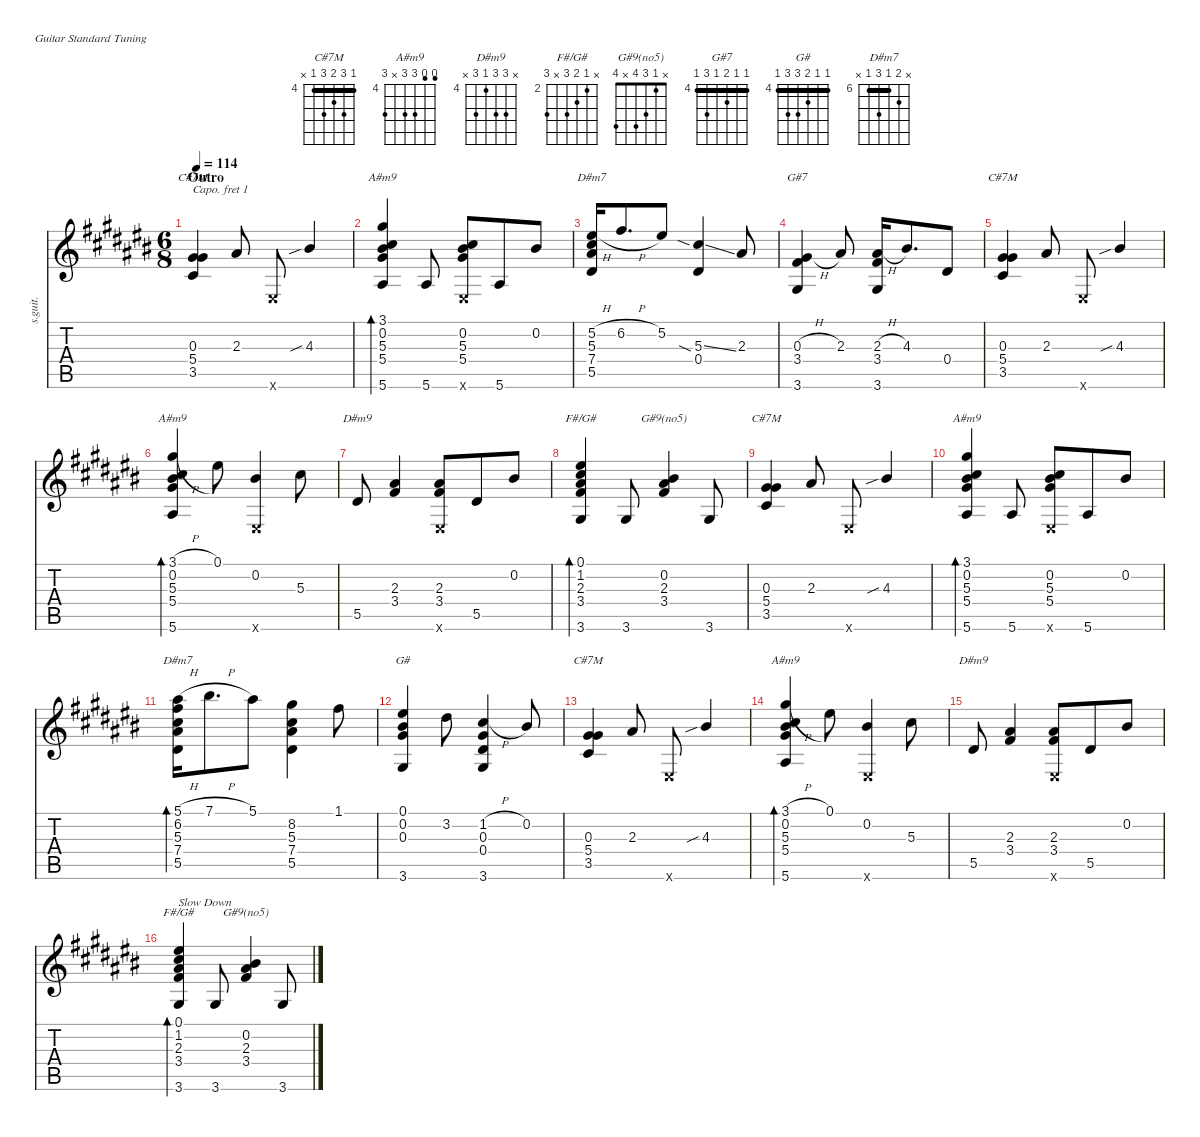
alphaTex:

\defaultSystemsLayout 4
\hideDynamics
\bracketExtendMode nobrackets
\otherSystemsTrackNameOrientation horizontal
\track ("Steel Guitar" "s.guit.") {instrument acousticguitarsteel}
\staff {score tabs}
\capo 1
\tuning (E4 B3 G3 D3 A2 E2)
\chord ("C#7M" 4 6 5 6 4 x) {firstfret 4 showfingering false barre 4}
\chord ("A#m9" 3 3 6 6 x 6) {firstfret 4 showfingering false}
\chord ("D#m9" x 6 6 4 6 x) {firstfret 4 showfingering false}
\chord ("F#/G#" x 2 3 4 x 4) {firstfret 2 showfingering false}
\chord ("G#9(no5)" x 1 3 4 x 4) {showfingering false}
\chord ("G#7" 4 4 5 4 6 4) {firstfret 4 showfingering false barre (4 4 4)}
\chord ("G#" 4 4 5 6 6 4) {firstfret 4 showfingering false barre (4 4)}
\chord ("D#m7" x 7 6 8 6 x) {firstfret 6 showfingering false barre 6}
\ts (6 8)
\section ("" "Outro")
\tempo 114
\clef g2
\ks c#
(3.5{acc #} 5.4{acc #} 0.3{acc #}).4{ch "C#7M" dy mf beam Up} 2.3{acc #}.8{beam Up} 0.6{x acc #}.8{beam Up} 4.3{sib acc #}.4{beam Up} |
(5.6{acc #} 5.4{acc #} 5.3{acc #} 0.2{acc #} 3.1{acc #}).4{bd 30 ch "A#m9" beam Up} 5.6{acc #}.8{beam Up} (0.6{x acc #} 5.4{acc #} 5.3{acc #} 0.2{acc #}).8{beam Up} 5.6{acc #}.8{beam Up} 0.2{acc #}.8{beam Up} |
(5.5{acc #} 7.4{acc #} 5.3{acc #} 5.2{h acc #}).16{ch "D#m7" beam Up} 6.2{h acc #}.8{d beam Up} 5.2{acc #}.8{beam Up} (0.4{acc #} 5.3{sia ss acc #}).4{beam Up} 2.3{acc #}.8{beam Up} |
(3.6{acc #} 3.4{acc #} 0.3{h acc #}).4{ch "G#7" beam Up} 2.3{acc #}.8{beam Up} (2.3{h acc #} 3.4{acc #} 3.6{acc #}).16{beam Up} 4.3{acc #}.8{d beam Up} 0.4{acc #}.8{beam Up} |
(3.5{acc #} 5.4{acc #} 0.3{acc #}).4{ch "C#7M" beam Up} 2.3{acc #}.8{beam Up} 0.6{x acc #}.8{beam Up} 4.3{sib acc #}.4{beam Up} |
(5.6{acc #} 5.4{acc #} 5.3{acc #} 0.2{acc #} 3.1{h acc #}).4{bd 30 ch "A#m9" beam Up} 0.1{acc #}.8{beam Down} (0.2{acc #} 0.6{x acc #}).4{beam Up} 5.3{acc #}.8{beam Down} |
5.5{acc #}.8{ch "D#m9" beam Up} (3.4{acc #} 2.3{acc #}).4{beam Up} (0.6{x acc #} 3.4{acc #} 2.3{acc #}).8{beam Up} 5.5{acc #}.8{beam Up} 0.2{acc #}.8{beam Up} |
(3.6{acc #} 3.4{acc #} 2.3{acc #} 1.2{acc #} 0.1{acc #}).4{bd 30 ch "F#/G#" beam Up} 3.6{acc #}.8{beam Up} (3.4{acc #} 2.3{acc #} 0.2{acc #}).4{ch "G#9(no5)" beam Up} 3.6{acc #}.8{beam Up} |
(3.5{acc #} 5.4{acc #} 0.3{acc #}).4{ch "C#7M" beam Up} 2.3{acc #}.8{beam Up} 0.6{x acc #}.8{beam Up} 4.3{sib acc #}.4{beam Up} |
(5.6{acc #} 5.4{acc #} 5.3{acc #} 0.2{acc #} 3.1{acc #}).4{bd 30 ch "A#m9" beam Up} 5.6{acc #}.8{beam Up} (0.6{x acc #} 5.4{acc #} 5.3{acc #} 0.2{acc #}).8{beam Up} 5.6{acc #}.8{beam Up} 0.2{acc #}.8{beam Up} |
(5.5{acc #} 7.4{acc #} 5.3{acc #} 6.2{acc #} 5.1{h acc #}).16{bd 30 ch "D#m7" beam Down} 7.1{h acc #}.8{d beam Down} 5.1{acc #}.8{beam Down} (5.5{acc #} 7.4{acc #} 5.3{acc #} 8.2{acc #}).4{beam Down} 1.1{acc #}.8{beam Down} |
(3.6{acc #} 0.1{acc #} 0.2{acc #} 0.3{acc #}).4{ch "G#" beam Up} 3.2{acc #}.8{beam Down} (3.6{acc #} 0.4{acc #} 0.3{acc #} 1.2{h acc #}).4{beam Up} 0.2{acc #}.8{beam Up} |
(3.5{acc #} 5.4{acc #} 0.3{acc #}).4{ch "C#7M" beam Up} 2.3{acc #}.8{beam Up} 0.6{x acc #}.8{beam Up} 4.3{sib acc #}.4{beam Up} |
(5.6{acc #} 5.4{acc #} 5.3{acc #} 0.2{acc #} 3.1{h acc #}).4{bd 30 ch "A#m9" beam Up} 0.1{acc #}.8{beam Down} (0.2{acc #} 0.6{x acc #}).4{beam Up} 5.3{acc #}.8{beam Down} |
5.5{acc #}.8{ch "D#m9" beam Up} (3.4{acc #} 2.3{acc #}).4{beam Up} (0.6{x acc #} 3.4{acc #} 2.3{acc #}).8{beam Up} 5.5{acc #}.8{beam Up} 0.2{acc #}.8{beam Up} |
(3.6{acc #} 3.4{acc #} 2.3{acc #} 1.2{acc #} 0.1{acc #}).4{bd 30 ch "F#/G#" txt "Slow Down" beam Up} 3.6{acc #}.8{beam Up} (3.4{acc #} 2.3{acc #} 0.2{acc #}).4{ch "G#9(no5)" beam Up} 3.6{acc #}.8{beam Up}
